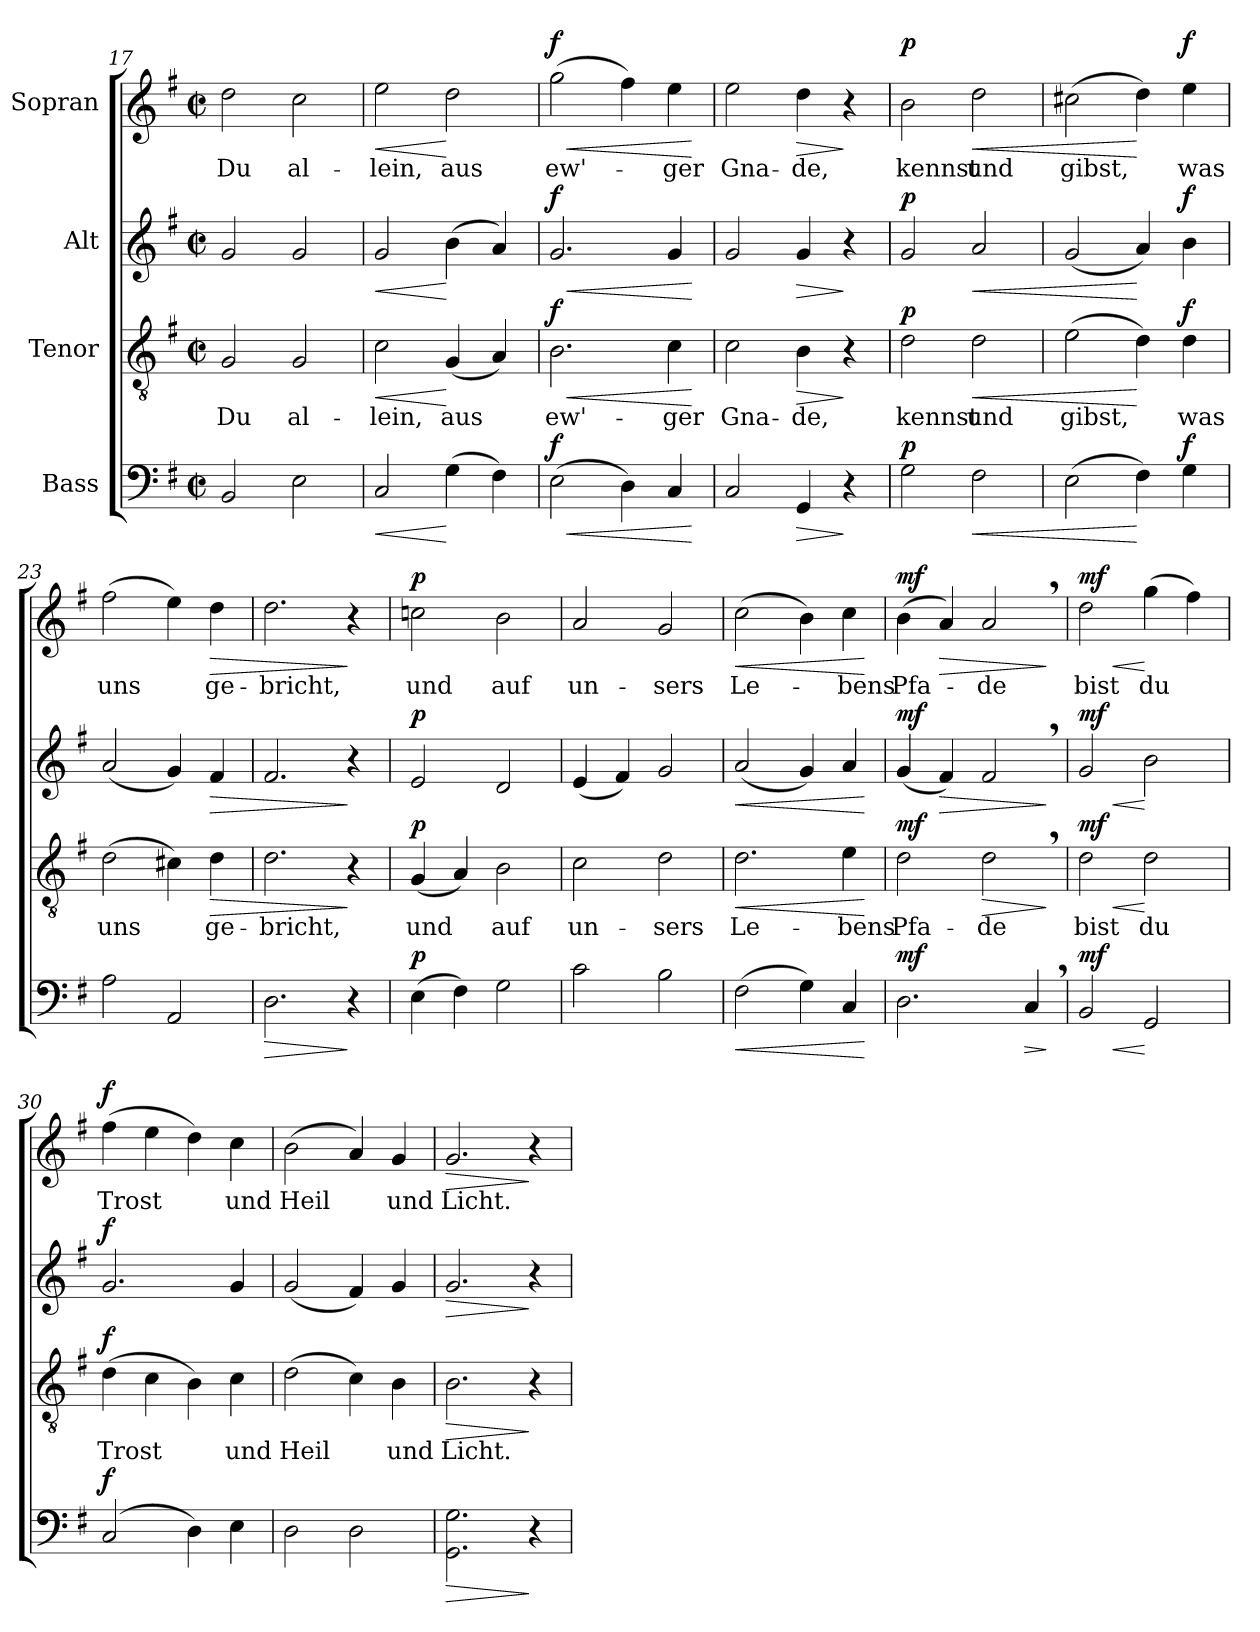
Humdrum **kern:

**kern	**dynam	**kern	**text	**dynam	**kern	**dynam	**kern	**text	**dynam
*part4	*part4	*part3	*part3	*part3	*part2	*part2	*part1	*part1	*part1
*staff4	*staff4	*staff3	*staff3	*staff3	*staff2	*staff2	*staff1	*staff1	*staff1
*I"Bass	*	*I"Tenor	*	*	*I"Alt	*	*I"Sopran	*	*
!!LO:LB:g=z
*clefF4	*	*clefGv2	*	*	*clefG2	*	*clefG2	*	*
*k[f#]	*	*k[f#]	*	*	*k[f#]	*	*k[f#]	*	*
*M2/2	*	*M2/2	*	*	*M2/2	*	*M2/2	*	*
*met(c|)	*	*met(c|)	*	*	*met(c|)	*	*met(c|)	*	*
=17	=17	=17	=17	=17	=17	=17	=17	=17	=17
2BB/	.	2G/	Du	.	2g/	.	2dd\	Du	.
2E\	.	2G/	al-	.	2g/	.	2cc\	al-	.
=18	=18	=18	=18	=18	=18	=18	=18	=18	=18
!	!LO:HP:b	!	!	!LO:HP:b	!	!LO:HP:b	!	!	!LO:HP:b
2C/	<	2c\	-lein,	<	2g/	<	2ee\	-lein,	<
(4G\	[	(4G/	aus	[	(4b\	[	2dd\	aus	[
4F#\)	.	4A/)	.	.	4a/)	.	.	.	.
=19	=19	=19	=19	=19	=19	=19	=19	=19	=19
!	!LO:HP:b	!	!	!LO:HP:b	!	!LO:HP:b	!	!	!LO:HP:b
!	!LO:DY:n=1:a	!	!	!LO:DY:n=1:a	!	!LO:DY:n=1:a	!	!	!LO:DY:n=1:a
(2E\	< f	2.B\	ew'-	< f	2.g/	< f	(2gg\	ew'-	< f
4D\)	.	.	.	.	.	.	4ff#\)	.	.
4C/	.	4c\	-ger	.	4g/	.	4ee\	-ger	.
.	[	.	.	[	.	[	.	.	[
=20	=20	=20	=20	=20	=20	=20	=20	=20	=20
2C/	.	2c\	Gna-	.	2g/	.	2ee\	Gna-	.
!	!LO:HP:b	!	!	!LO:HP:b	!	!LO:HP:b	!	!	!LO:HP:b
4GG/	>	4B\	-de,	>	4g/	>	4dd\	-de,	>
4r	]	4r	.	]	4r	]	4r	.	]
=21	=21	=21	=21	=21	=21	=21	=21	=21	=21
!	!LO:DY:a	!	!	!LO:DY:a	!	!LO:DY:a	!	!	!LO:DY:a
2G\	p	2d\	kennst	p	2g/	p	2b\	kennst	p
!	!LO:HP:b	!	!	!LO:HP:b	!	!LO:HP:b	!	!	!LO:HP:b
2F#\	<	2d\	und	<	2a/	<	2dd\	und	<
=22	=22	=22	=22	=22	=22	=22	=22	=22	=22
(2E\	.	(2e\	gibst,	.	(2g/	.	(2cc#X\	gibst,	.
4F#\)	[	4d\)	.	[	4a/)	[	4dd\)	.	[
!	!LO:DY:a	!	!	!LO:DY:a	!	!LO:DY:a	!	!	!LO:DY:a
4G\	f	4d\	was	f	4b\	f	4ee\	was	f
=23	=23	=23	=23	=23	=23	=23	=23	=23	=23
2A\	.	(2d\	uns	.	(2a/	.	(2ff#\	uns	.
2AA/	.	4c#X\)	.	.	4g/)	.	4ee\)	.	.
!	!	!	!	!LO:HP:b	!	!LO:HP:b	!	!	!LO:HP:b
.	.	4d\	ge-	>	4f#/	>	4dd\	ge-	>
=24	=24	=24	=24	=24	=24	=24	=24	=24	=24
!	!LO:HP:b	!	!	!	!	!	!	!	!
2.D\	>	2.d\	-bricht,	.	2.f#/	.	2.dd\	-bricht,	.
4r	]	4r	.	]	4r	]	4r	.	]
!!LO:PB:g=z
=25	=25	=25	=25	=25	=25	=25	=25	=25	=25
!	!LO:DY:a	!	!	!LO:DY:a	!	!LO:DY:a	!	!	!LO:DY:a
(4E\	p	(4G/	und	p	2e/	p	2ccn\	und	p
4F#\)	.	4A/)	.	.	.	.	.	.	.
2G\	.	2B\	auf	.	2d/	.	2b\	auf	.
=26	=26	=26	=26	=26	=26	=26	=26	=26	=26
2c\	.	2c\	un-	.	(4e/	.	2a/	un-	.
.	.	.	.	.	4f#/)	.	.	.	.
2B\	.	2d\	-sers	.	2g/	.	2g/	-sers	.
=27	=27	=27	=27	=27	=27	=27	=27	=27	=27
!	!LO:HP:b	!	!	!LO:HP:b	!	!LO:HP:b	!	!	!LO:HP:b
(2F#\	<	2.d\	Le-	<	(2a/	<	(2cc\	Le-	<
4G\)	.	.	.	.	4g/)	.	4b\)	.	.
4C/	.	4e\	-bens	.	4a/	.	4cc\	-bens	.
.	[	.	.	[	.	[	.	.	[
=28	=28	=28	=28	=28	=28	=28	=28	=28	=28
!	!LO:DY:a	!	!	!LO:DY:a	!	!LO:DY:a	!	!	!LO:DY:a
2.D\	mf	2d\	Pfa-	mf	(4g/	mf	(4b\	Pfa-	mf
!	!	!	!	!	!	!LO:HP:b	!	!	!LO:HP:b
.	.	.	.	.	4f#/)	>	4a/)	.	>
!	!	!	!	!LO:HP:b	!	!	!	!	!
.	.	2d,\	-de	>	2f#,/	.	2a,/	-de	.
!	!LO:HP:b	!	!	!	!	!	!	!	!
4C,/	>	.	.	.	.	.	.	.	.
.	]	.	.	]	.	]	.	.	]
=29	=29	=29	=29	=29	=29	=29	=29	=29	=29
!	!LO:HP:b	!	!	!LO:HP:b	!	!LO:HP:b	!	!	!LO:HP:b
!	!LO:DY:n=1:a	!	!	!LO:DY:n=1:a	!	!LO:DY:n=1:a	!	!	!LO:DY:n=1:a
2BB/	< mf	2d\	bist	< mf	2g/	< mf	2dd\	bist	< mf
2GG/	[	2d\	du	[	2b\	[	(4gg\	du	[
.	.	.	.	.	.	.	4ff#\)	.	.
=30	=30	=30	=30	=30	=30	=30	=30	=30	=30
!	!LO:DY:a	!	!	!LO:DY:a	!	!LO:DY:a	!	!	!LO:DY:a
(2C/	f	(4d\	Trost	f	2.g/	f	(4ff#\	Trost	f
.	.	4c\	.	.	.	.	4ee\	.	.
4D\)	.	4B\)	.	.	.	.	4dd\)	.	.
4E\	.	4c\	und	.	4g/	.	4cc\	und	.
=31	=31	=31	=31	=31	=31	=31	=31	=31	=31
2D\	.	(2d\	Heil	.	(2g/	.	(2b\	Heil	.
2D\	.	4c\)	.	.	4f#/)	.	4a/)	.	.
.	.	4B\	und	.	4g/	.	4g/	und	.
=32	=32	=32	=32	=32	=32	=32	=32	=32	=32
!	!LO:HP:b	!	!	!LO:HP:b	!	!LO:HP:b	!	!	!LO:HP:b
2.GG\ 2.G\	>	2.B\	Licht.	>	2.g/	>	2.g/	Licht.	>
4r	]	4r	.	]	4r	]	4r	.	]
=	=	=	=	=	=	=	=	=	=
*-	*-	*-	*-	*-	*-	*-	*-	*-	*-
